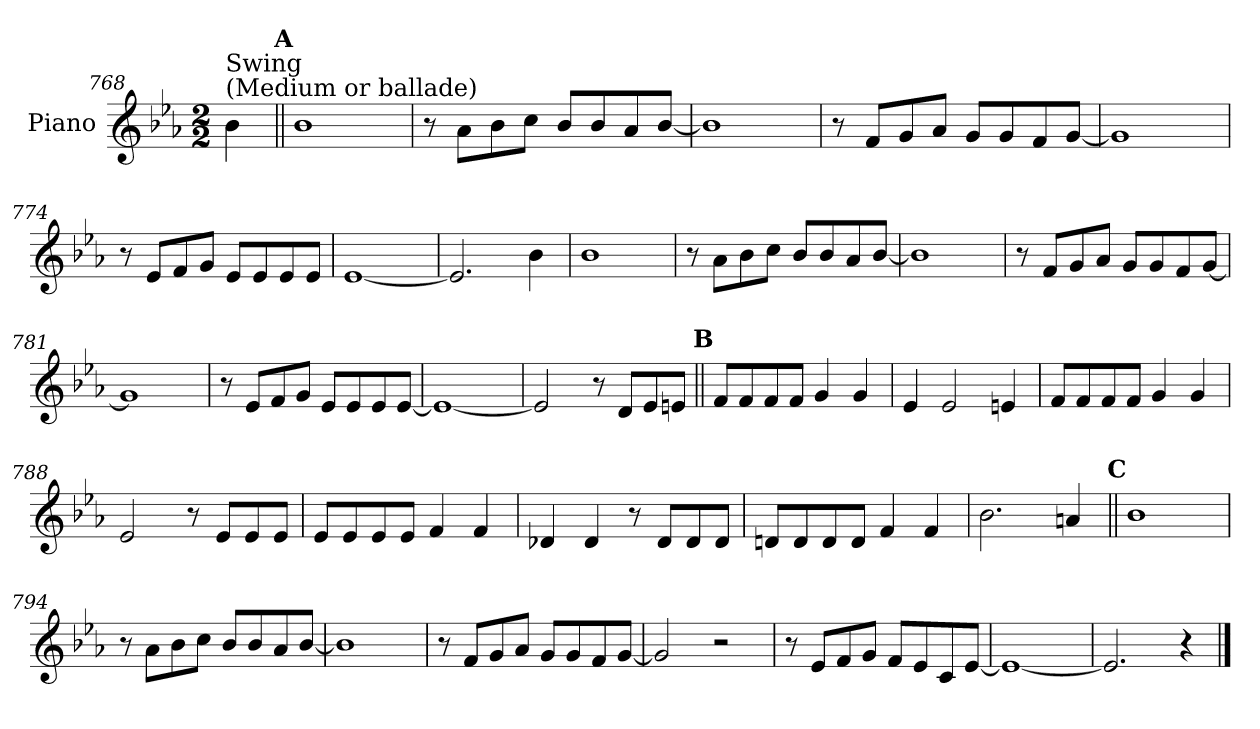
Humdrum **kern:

**kern
*part1
*staff1
*I"Piano
*I'Pno.
!!LO:PB:g=z
*clefG2
*k[b-e-a-]
*M2/2
*MM80
=768
!LO:TX:a:t=(Medium or ballade)
!LO:TX:t=Swing
4b-\
!!LO:REH:place=s1:a:enc=none:fs=14:t=A
=769||
1b-
=770
8r
8a-\L
8b-\
8cc\J
8b-/L
8b-/
8a-/
[8b-/J
=771
1b-]
=772
8r
8f/L
8g/
8a-/J
8g/L
8g/
8f/
[8g/J
!!LO:LB:g=z
=773
1g]
=774
8r
8e-/L
8f/
8g/J
8e-/L
8e-/
8e-/
8e-/J
=775
[1e-
=776
2.e-/]
4b-\
!!LO:LB:g=z
=777
1b-
=778
8r
8a-\L
8b-\
8cc\J
8b-/L
8b-/
8a-/
[8b-/J
=779
1b-]
=780
8r
8f/L
8g/
8a-/J
8g/L
8g/
8f/
[8g/J
!!LO:LB:g=z
=781
1g]
=782
8r
8e-/L
8f/
8g/J
8e-/L
8e-/
8e-/
[8e-/J
=783
1e-_
=784
2e-/]
8r
8d/L
8e-/
8en/J
!!LO:LB:g=z
!!LO:REH:place=s1:a:enc=none:fs=14:t=B
=785||
8f/L
8f/
8f/
8f/J
4g/
4g/
=786
4e-/
2e-/
4en/
=787
8f/L
8f/
8f/
8f/J
4g/
4g/
=788
2e-/
8r
8e-/L
8e-/
8e-/J
!!LO:LB:g=z
=789
8e-/L
8e-/
8e-/
8e-/J
4f/
4f/
=790
4d-X/
4d-/
8r
8d-/L
8d-/
8d-/J
=791
8dni/L
8d/
8d/
8d/J
4f/
4f/
=792
2.b-\
4an/
!!LO:LB:g=z
!!LO:REH:place=s1:a:enc=none:fs=14:t=C
=793||
1b-
=794
8r
8a-\L
8b-\
8cc\J
8b-/L
8b-/
8a-/
[8b-/J
=795
1b-]
=796
8r
8f/L
8g/
8a-/J
8g/L
8g/
8f/
[8g/J
!!LO:LB:g=z
=797
2g/]
2r
=798
8r
8e-/L
8f/
8g/J
8f/L
8e-/
8c/
[8e-/J
=799
1e-_
=800
2.e-/]
4r
==
*-
